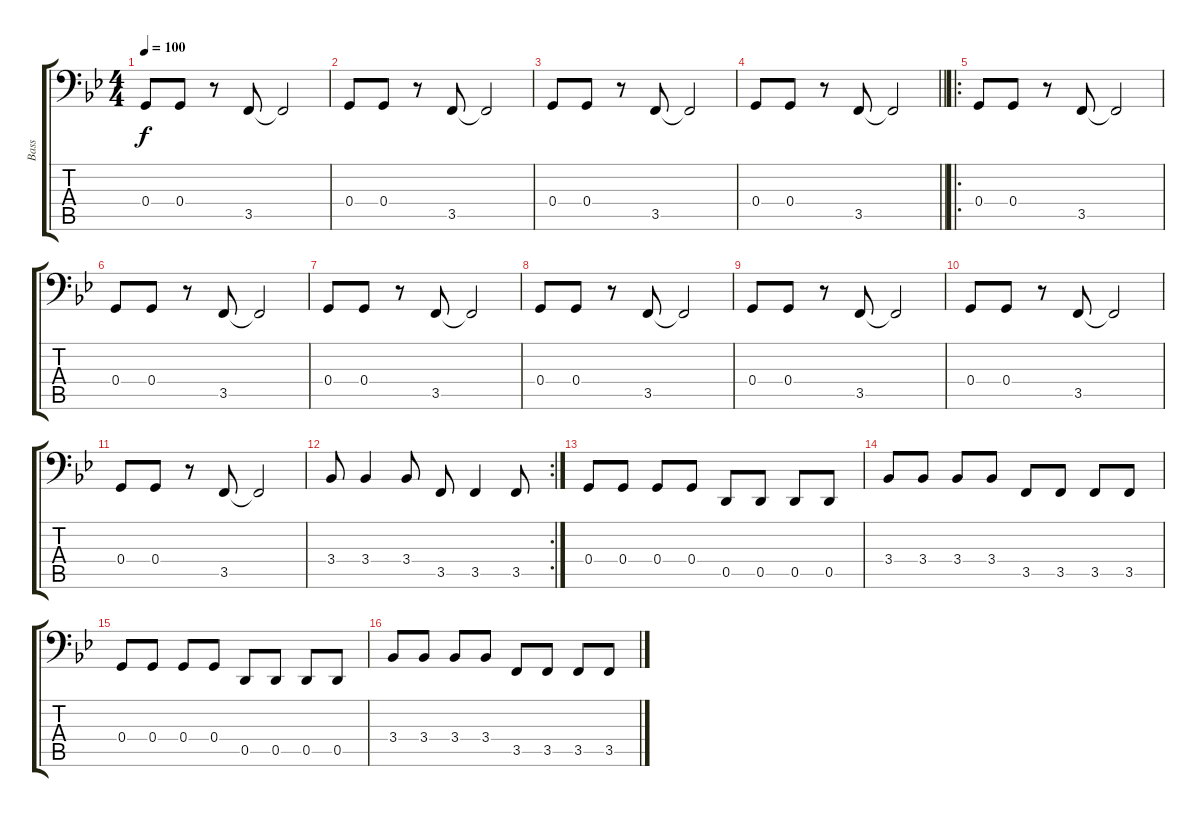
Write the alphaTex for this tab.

\track ("Bass" "Bass") {instrument acousticbass}
\staff {score tabs}
\tuning (Bb2 F2 C2 G1 D1 A0) {hide}
\ts (4 4)
\tempo 100
\clef f4
\ks bb
0.4.8{dy f instrument acousticbass} 0.4.8 r.8 3.5.8 3.5{t}.2 |
0.4.8 0.4.8 r.8 3.5.8 3.5{t}.2 |
0.4.8 0.4.8 r.8 3.5.8 3.5{t}.2 |
\barLineRight lightlight
0.4.8 0.4.8 r.8 3.5.8 3.5{t}.2 |
\ro
0.4.8 0.4.8 r.8 3.5.8 3.5{t}.2 |
0.4.8 0.4.8 r.8 3.5.8 3.5{t}.2 |
0.4.8 0.4.8 r.8 3.5.8 3.5{t}.2 |
0.4.8 0.4.8 r.8 3.5.8 3.5{t}.2 |
0.4.8 0.4.8 r.8 3.5.8 3.5{t}.2 |
0.4.8 0.4.8 r.8 3.5.8 3.5{t}.2 |
0.4.8 0.4.8 r.8 3.5.8 3.5{t}.2 |
\rc 2
3.4.8 3.4.4 3.4.8 3.5.8 3.5.4 3.5.8 |
0.4.8 0.4.8 0.4.8 0.4.8 0.5.8 0.5.8 0.5.8 0.5.8 |
3.4.8 3.4.8 3.4.8 3.4.8 3.5.8 3.5.8 3.5.8 3.5.8 |
0.4.8 0.4.8 0.4.8 0.4.8 0.5.8 0.5.8 0.5.8 0.5.8 |
3.4.8 3.4.8 3.4.8 3.4.8 3.5.8 3.5.8 3.5.8 3.5.8
